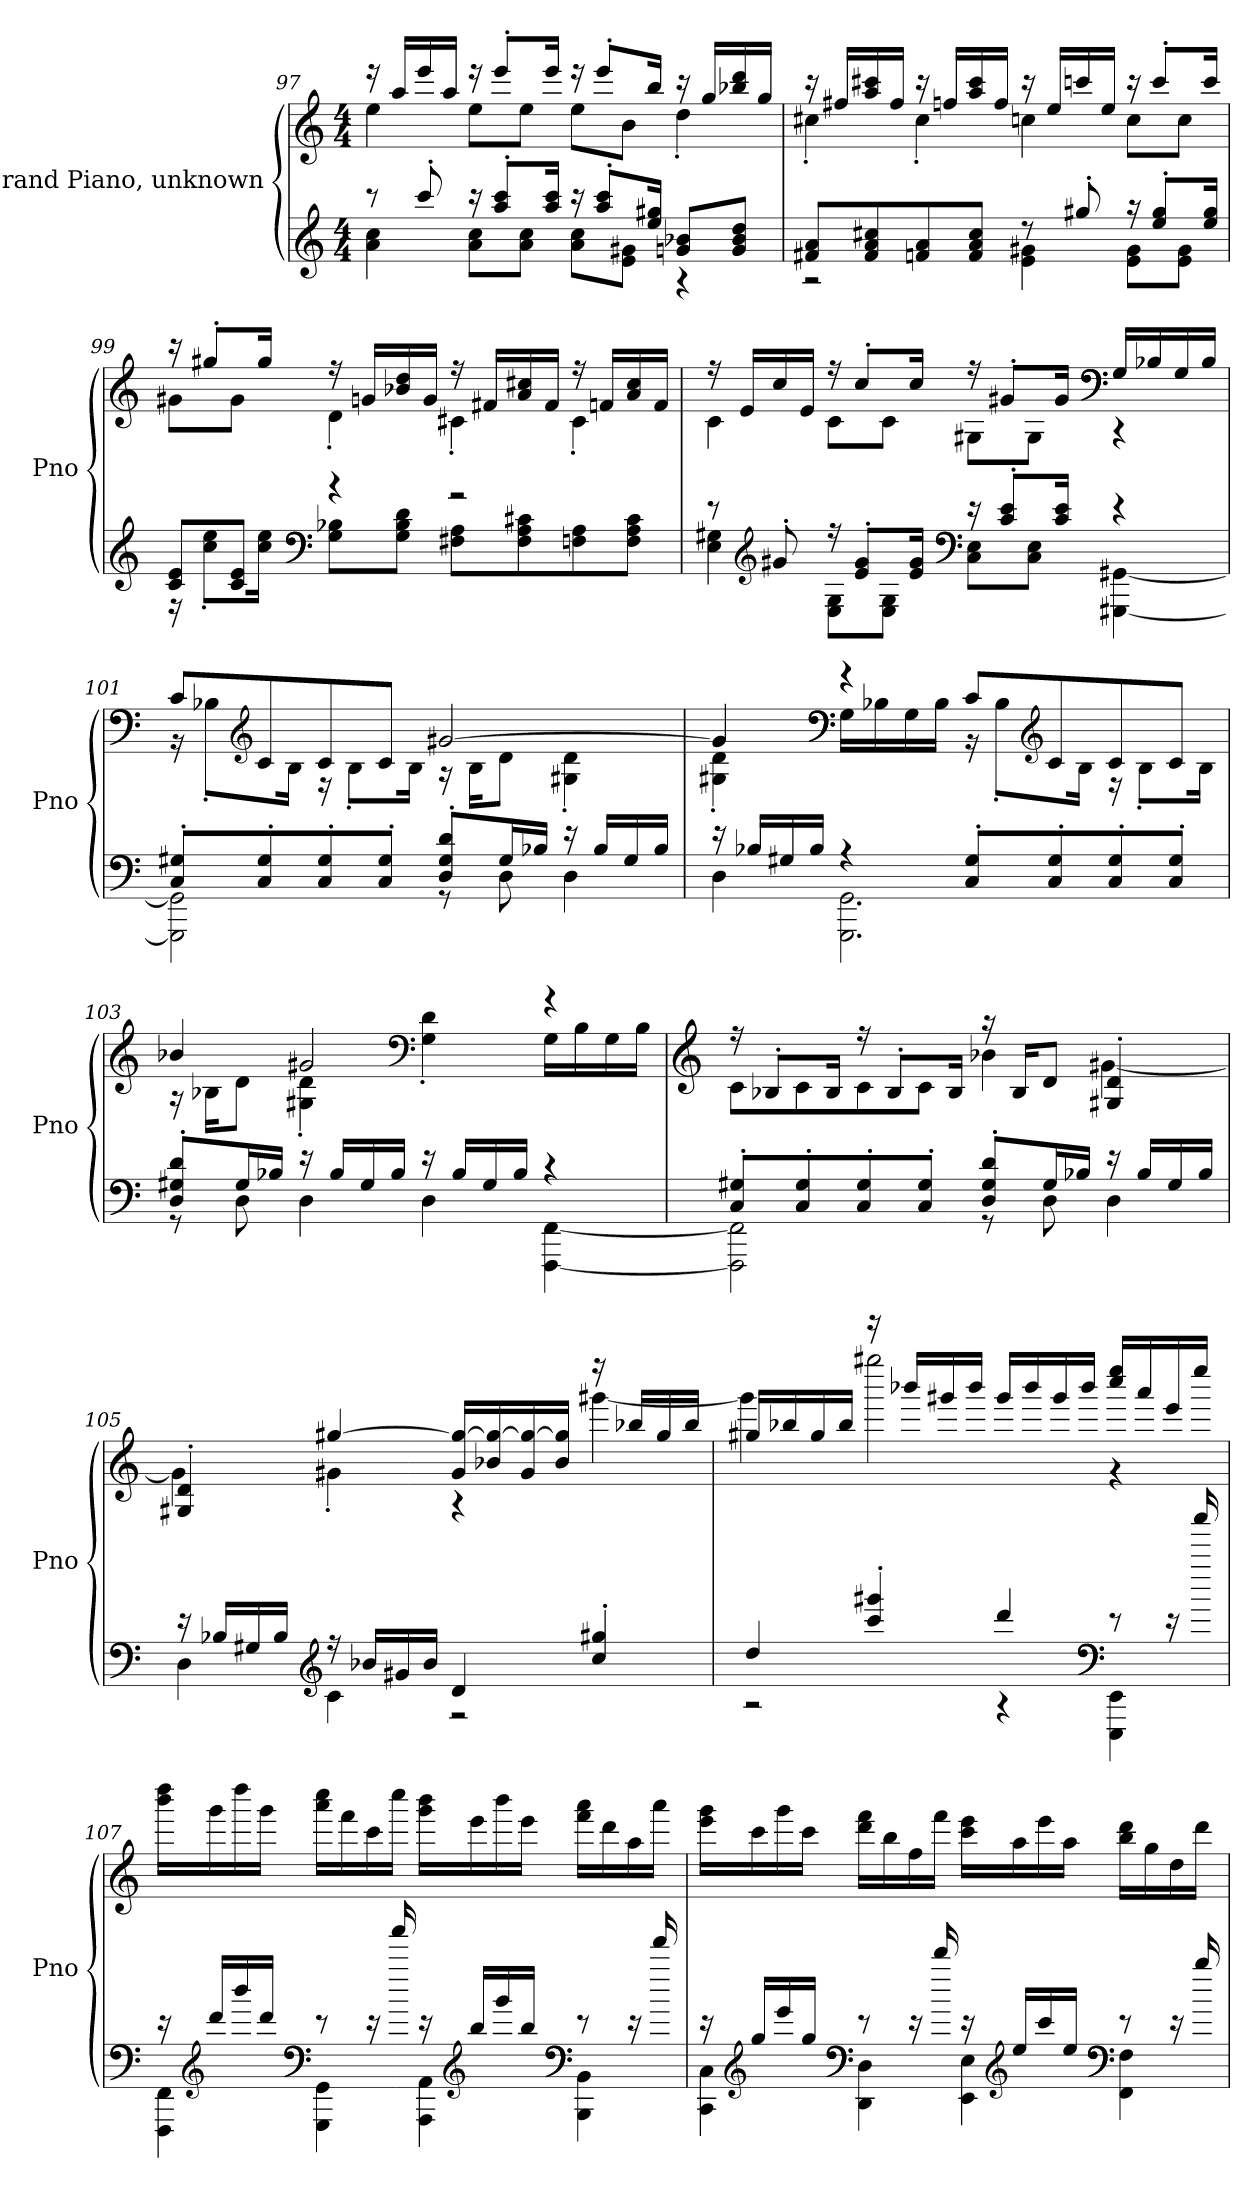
**kern	**kern
*part1	*part1
*staff2	*staff1
*I"Grand Piano, unknown	*
*I'Pno	*
*clefG2	*clefG2
*k[]	*k[]
*M4/4	*M4/4
=97	=97
*^	*^
8r	4a\ 4cc\	16r	4ee\
.	.	16aa/LL	.
8ccc'/	.	16eee/	.
.	.	16aa/JJ	.
16r	8a\ 8cc\L	16r	8ee\L
8aa/' 8ccc/'L	.	8eee'/L	.
.	8a\ 8cc\J	.	8ee\J
16aa/ 16ccc/Jk	.	16eee/Jk	.
16r	8a\ 8cc\L	16r	8ee\L
8aa/' 8ccc/'L	.	8eee'/L	.
.	8e\ 8g#X\J	.	8b\J
16ee/ 16gg#X/Jk	.	16bb/Jk	.
8gn/ 8b-X/L	4r	16r	4dd'\
.	.	16gg/LL	.
8g/ 8b-/ 8dd/J	.	16bb-X/ 16ddd/	.
.	.	16gg/JJ	.
!!LO:LB:g=z	!!
=98	=98	=98	=98
8f#X/ 8a/L	2r	16r	4cc#X'\
.	.	16ff#X/LL	.
8f#/ 8a/ 8cc#X/	.	16aa/ 16ccc#X/	.
.	.	16ff#/JJ	.
8fn/ 8a/	.	16r	4cc#'\
.	.	16ffn/LL	.
8f/ 8a/ 8cc#/J	.	16aa/ 16ccc#/	.
.	.	16ff/JJ	.
8r	4e\ 4g#X\	16r	4ccn\
.	.	16ee/LL	.
8gg#X'/	.	16cccn/	.
.	.	16ee/JJ	.
16r	8e\ 8g#\L	16r	8cc\L
8ee/' 8gg#/'L	.	8ccc'/L	.
.	8e\ 8g#\J	.	8cc\J
16ee/ 16gg#/Jk	.	16ccc/Jk	.
=99	=99	=99	=99
8c/ 8e/L	16r	16r	8g#X\L
.	8cc\' 8ee\'L	8gg#X'/L	.
8c/ 8e/J	.	.	8g#\J
.	16cc\ 16ee\Jk	16gg#/Jk	.
*clefF4	*	*	*
4r	8G\ 8B-X\L	16r	4d'\
.	.	16gn/LL	.
.	8G\ 8B-\ 8d\J	16b-X/ 16dd/	.
.	.	16g/JJ	.
2r	8F#X\ 8A\L	16r	4c#X'\
.	.	16f#X/LL	.
.	8F#\ 8A\ 8c#X\	16a/ 16cc#X/	.
.	.	16f#/JJ	.
.	8Fn\ 8A\	16r	4c#'\
.	.	16fn/LL	.
.	8F\ 8A\ 8c#\J	16a/ 16cc#/	.
.	.	16f/JJ	.
!!LO:PB:g=z	!!
=100	=100	=100	=100
8r	4E\ 4G#X\	16r	4c\
.	.	16e/LL	.
*clefG2	*	*	*
8g#X'/	.	16cc/	.
.	.	16e/JJ	.
16r	8E\ 8G#\L	16r	8c\L
8e/' 8g#/'L	.	8cc'/L	.
.	8E\ 8G#\J	.	8c\J
16e/ 16g#/Jk	.	16cc/Jk	.
*clefF4	*	*	*
16r	8C\ 8E\L	16r	8G#X\L
8c/' 8e/'L	.	8g#X'/L	.
.	8C\ 8E\J	.	8G#\J
16c/ 16e/Jk	.	16g#/Jk	.
*	*	*clefF4	*
4r	[4GGG#X\ [4GG#X\	16G#/LL	4r
.	.	16B-X/	.
.	.	16G#/	.
.	.	16B-/JJ	.
=101	=101	=101	=101
8C/' 8G#X/'L	2GGG#\] 2GG#\]	8c/L	16r
.	.	.	8B-X'\L
*	*	*clefG2	*
8C/' 8G#/'	.	8c/	.
.	.	.	16B-\Jk
8C/' 8G#/'	.	8c/	16r
.	.	.	8B-'\L
8C/' 8G#/'J	.	8c/J	.
.	.	.	16B-\Jk
8D/' 8G#/' 8d/'L	8r	[2g#X/	16r
.	.	.	16B-\KL
16G#/L	8D\	.	8d\J
16B-X/JJ	.	.	.
16r	4D\	.	4G#X\' 4d\'
16B-/LL	.	.	.
16G#/	.	.	.
16B-/JJ	.	.	.
!!LO:LB:g=z	!!
=102	=102	=102	=102
16r	4D\	4g#/]	4G#X\' 4d\'
16B-X/LL	.	.	.
16G#X/	.	.	.
16B-/JJ	.	.	.
*	*	*clefF4	*
4r	2.GGG\ 2.GG\	4r	16G#\LL
.	.	.	16B-X\
.	.	.	16G#\
.	.	.	16B-\JJ
8C/' 8G#/'L	.	8c/L	16r
.	.	.	8B-'\L
*	*	*clefG2	*
8C/' 8G#/'	.	8c/	.
.	.	.	16B-\Jk
8C/' 8G#/'	.	8c/	16r
.	.	.	8B-'\L
8C/' 8G#/'J	.	8c/J	.
.	.	.	16B-\Jk
=103	=103	=103	=103
8D/' 8G#X/' 8d/'L	8r	4b-X/	16r
.	.	.	16B-X\KL
16G#/L	8D\	.	8d\J
16B-X/JJ	.	.	.
16r	4D\	2g#X/	4G#X\' 4d\'
16B-/LL	.	.	.
16G#/	.	.	.
16B-/JJ	.	.	.
*	*	*clefF4	*
16r	4D\	.	4G#\' 4d\'
16B-/LL	.	.	.
16G#/	.	.	.
16B-/JJ	.	.	.
4r	[4FFF\ [4FF\	4r	16G#\LL
.	.	.	16B-\
.	.	.	16G#\
.	.	.	16B-\JJ
!!LO:LB:g=z	!!
=104	=104	=104	=104
*	*	*clefG2	*
8C/' 8G#X/'L	2FFF\] 2FF\]	16r	8c\L
.	.	8B-X'/L	.
8C/' 8G#/'	.	.	8c\
.	.	16B-/Jk	.
8C/' 8G#/'	.	16r	8c\
.	.	8B-'/L	.
8C/' 8G#/'J	.	.	8c\J
.	.	16B-/Jk	.
8D/' 8G#/' 8d/'L	8r	16r	4b-X\
.	.	16B-/KL	.
16G#/L	8D\	8d/J	.
16B-X/JJ	.	.	.
16r	4D\	4G#X/' 4d/'	[4g#X\
16B-/LL	.	.	.
16G#/	.	.	.
16B-/JJ	.	.	.
!!LO:LB:g=z	!!
=105	=105	=105	=105
16r	4D\	4G#X/' 4d/'	4g#\]
16B-X/LL	.	.	.
16G#X/	.	.	.
16B-/JJ	.	.	.
*clefG2	*	*	*
16r	4c\	[4gg#X/	4g#X'\
16b-X/LL	.	.	.
16g#X/	.	.	.
16b-/JJ	.	.	.
4d/	2r	16g#/ 16gg#/_LL	4r
.	.	16b-X/ 16gg#/_	.
.	.	16g#/ 16gg#/_	.
.	.	16b-/ 16gg#/]JJ	.
4cc/' 4gg#X/'	.	16r	[4ggg#X\
.	.	16bb-X/LL	.
.	.	16gg#/	.
.	.	16bb-/JJ	.
!!LO:LB:g=z	!!
=106	=106	=106	=106
4dd/	2r	16gg#X/LL	4ggg#\]
.	.	16bb-X/	.
.	.	16gg#/	.
.	.	16bb-/JJ	.
4ccc/' 4ggg#X/'	.	16r	2gggg#X\
.	.	16bbb-X/LL	.
.	.	16ggg#X/	.
.	.	16bbb-/JJ	.
4ddd/	4r	16ggg#/LL	.
.	.	16bbb-/	.
.	.	16ggg#/	.
.	.	16bbb-/JJ	.
*clefF4	*	*	*
8r	4EEE\ 4EE\	16cccc/ 16eeee/LL	4r
.	.	16aaa/	.
16r	.	16eee/	.
16cccc/	.	16eeee/JJ	.
*	*	*v	*v
!!LO:PB:g=z
=107	=107	=107
16r	4FFF\ 4FF\	16bbb\ 16dddd\LL
*clefG2	*	*
16ddd/LL	.	16ggg\
16bbb/	.	16dddd\
16ddd/JJ	.	16ggg\JJ
*clefF4	*	*
8r	4GGG\ 4GG\	16aaa\ 16cccc\LL
.	.	16fff\
16r	.	16ccc\
16aaa/	.	16cccc\JJ
16r	4AAA\ 4AA\	16ggg\ 16bbb\LL
*clefG2	*	*
16bb/LL	.	16eee\
16ggg/	.	16bbb\
16bb/JJ	.	16eee\JJ
*clefF4	*	*
8r	4BBB\ 4BB\	16fff\ 16aaa\LL
.	.	16ddd\
16r	.	16aa\
16fff/	.	16aaa\JJ
!!LO:LB:g=z
=108	=108	=108
16r	4CC\ 4C\	16eee\ 16ggg\LL
*clefG2	*	*
16gg/LL	.	16ccc\
16eee/	.	16ggg\
16gg/JJ	.	16ccc\JJ
*clefF4	*	*
8r	4DD\ 4D\	16ddd\ 16fff\LL
.	.	16bb\
16r	.	16ff\
16ddd/	.	16fff\JJ
16r	4EE\ 4E\	16ccc\ 16eee\LL
*clefG2	*	*
16ee/LL	.	16aa\
16ccc/	.	16eee\
16ee/JJ	.	16aa\JJ
*clefF4	*	*
8r	4FF\ 4F\	16bb\ 16ddd\LL
.	.	16gg\
16r	.	16dd\
16bb/	.	16ddd\JJ
*v	*v	*
=	=
*-	*-
